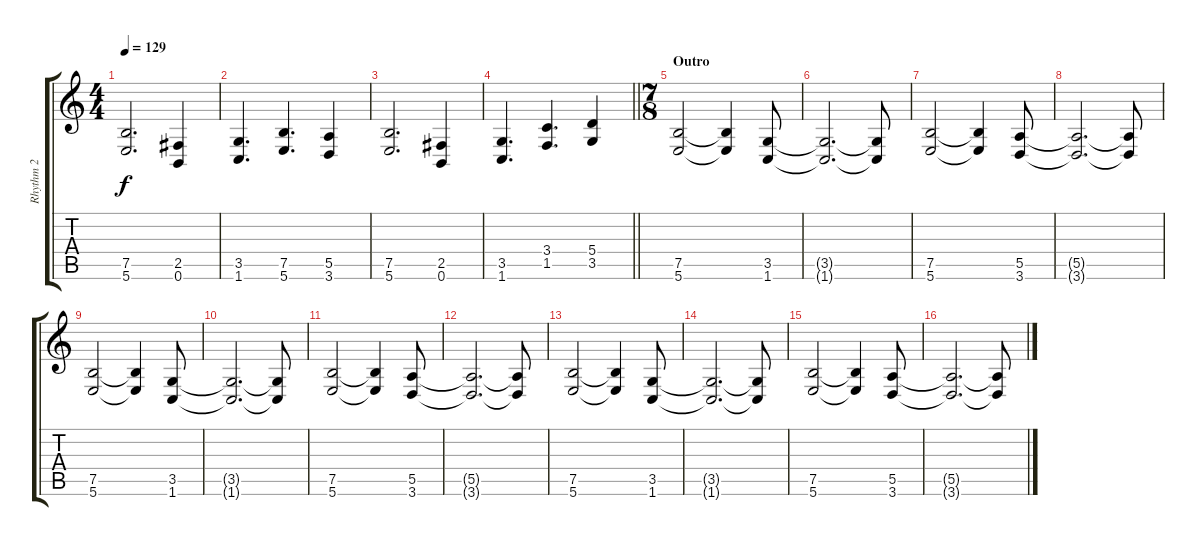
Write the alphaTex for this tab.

\track ("Rhythm 2" "Rhythm 2") {instrument overdrivenguitar}
\staff {score tabs}
\tuning (B3 Gb3 D3 A2 E2 B1) {hide}
\ts (4 4)
\tempo 129
\clef g2
\ks c
(7.5 5.6).2{d dy f} (2.5 0.6).4 |
(3.5 1.6).4{d} (7.5 5.6).4{d} (5.5 3.6).4 |
(7.5 5.6).2{d} (2.5 0.6).4 |
\barLineRight lightlight
(3.5 1.6).4{d} (3.4 1.5).4{d} (5.4 3.5).4 |
\ts (7 8)
\section ("" "Outro")
(7.5 5.6).2{volume 13 instrument overdrivenguitar} (7.5{t} 5.6{t}).4 (3.5 1.6).8 |
(3.5{t} 1.6{t}).2{d} (3.5{t} 1.6{t}).8 |
(7.5 5.6).2 (7.5{t} 5.6{t}).4 (5.5 3.6).8 |
(5.5{t} 3.6{t}).2{d} (5.5{t} 3.6{t}).8 |
(7.5 5.6).2 (7.5{t} 5.6{t}).4 (3.5 1.6).8 |
(3.5{t} 1.6{t}).2{d} (3.5{t} 1.6{t}).8 |
(7.5 5.6).2 (7.5{t} 5.6{t}).4 (5.5 3.6).8 |
(5.5{t} 3.6{t}).2{d} (5.5{t} 3.6{t}).8 |
(7.5 5.6).2 (7.5{t} 5.6{t}).4 (3.5 1.6).8 |
(3.5{t} 1.6{t}).2{d} (3.5{t} 1.6{t}).8 |
(7.5 5.6).2 (7.5{t} 5.6{t}).4 (5.5 3.6).8 |
(5.5{t} 3.6{t}).2{d} (5.5{t} 3.6{t}).8
